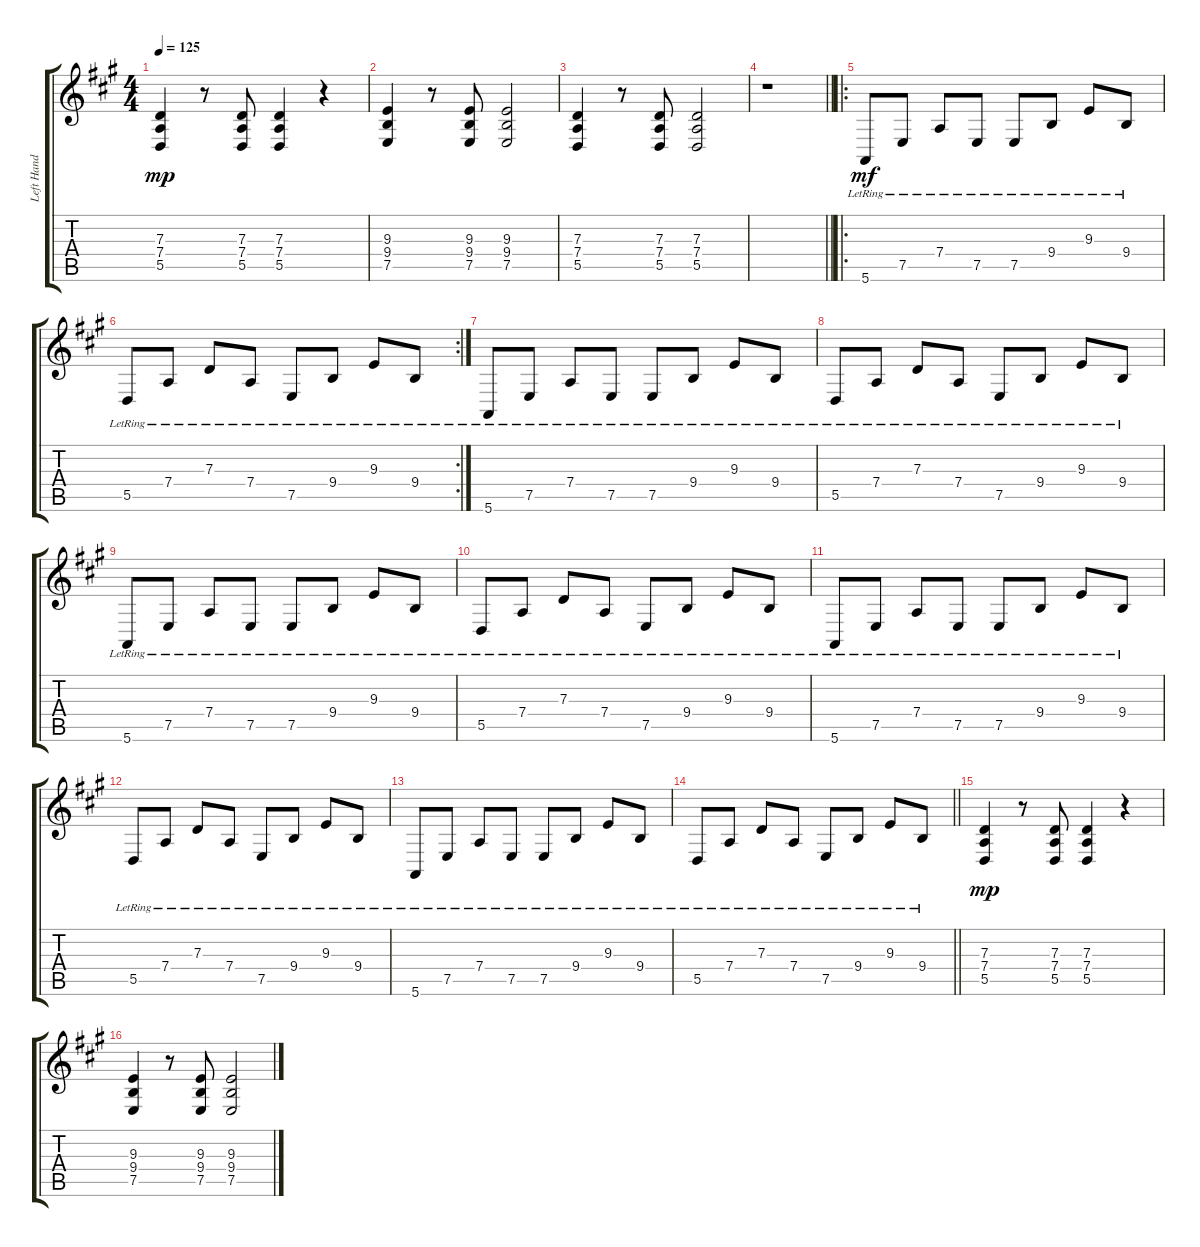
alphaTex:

\track ("Left Hand" "Left Hand") {instrument acousticgrandpiano}
\staff {score tabs}
\tuning (E4 B3 G3 D3 A2 E2) {hide}
\ts (4 4)
\tempo 125
\clef g2
\ks a
(7.3 7.4 5.5).4{dy mp} r.8 (7.3 7.4 5.5).8 (7.3 7.4 5.5).4 r.4 |
(9.3 9.4 7.5).4 r.8 (9.3 9.4 7.5).8 (9.3 9.4 7.5).2 |
(7.3 7.4 5.5).4 r.8 (7.3 7.4 5.5).8 (7.3 7.4 5.5).2 |
\barLineRight lightlight
r.1 |
\ro
5.6{lr}.8{dy mf} 7.5{lr}.8 7.4{lr}.8 7.5{lr}.8 7.5{lr}.8 9.4{lr}.8 9.3{lr}.8 9.4{lr}.8 |
\rc 2
5.5{lr}.8 7.4{lr}.8 7.3{lr}.8 7.4{lr}.8 7.5{lr}.8 9.4{lr}.8 9.3{lr}.8 9.4{lr}.8 |
5.6{lr}.8 7.5{lr}.8 7.4{lr}.8 7.5{lr}.8 7.5{lr}.8 9.4{lr}.8 9.3{lr}.8 9.4{lr}.8 |
5.5{lr}.8 7.4{lr}.8 7.3{lr}.8 7.4{lr}.8 7.5{lr}.8 9.4{lr}.8 9.3{lr}.8 9.4{lr}.8 |
5.6{lr}.8 7.5{lr}.8 7.4{lr}.8 7.5{lr}.8 7.5{lr}.8 9.4{lr}.8 9.3{lr}.8 9.4{lr}.8 |
5.5{lr}.8 7.4{lr}.8 7.3{lr}.8 7.4{lr}.8 7.5{lr}.8 9.4{lr}.8 9.3{lr}.8 9.4{lr}.8 |
5.6{lr}.8 7.5{lr}.8 7.4{lr}.8 7.5{lr}.8 7.5{lr}.8 9.4{lr}.8 9.3{lr}.8 9.4{lr}.8 |
5.5{lr}.8 7.4{lr}.8 7.3{lr}.8 7.4{lr}.8 7.5{lr}.8 9.4{lr}.8 9.3{lr}.8 9.4{lr}.8 |
5.6{lr}.8 7.5{lr}.8 7.4{lr}.8 7.5{lr}.8 7.5{lr}.8 9.4{lr}.8 9.3{lr}.8 9.4{lr}.8 |
\barLineRight lightlight
5.5{lr}.8 7.4{lr}.8 7.3{lr}.8 7.4{lr}.8 7.5{lr}.8 9.4{lr}.8 9.3{lr}.8 9.4{lr}.8 |
(7.3 7.4 5.5).4{dy mp} r.8 (7.3 7.4 5.5).8 (7.3 7.4 5.5).4 r.4 |
(9.3 9.4 7.5).4 r.8 (9.3 9.4 7.5).8 (9.3 9.4 7.5).2
